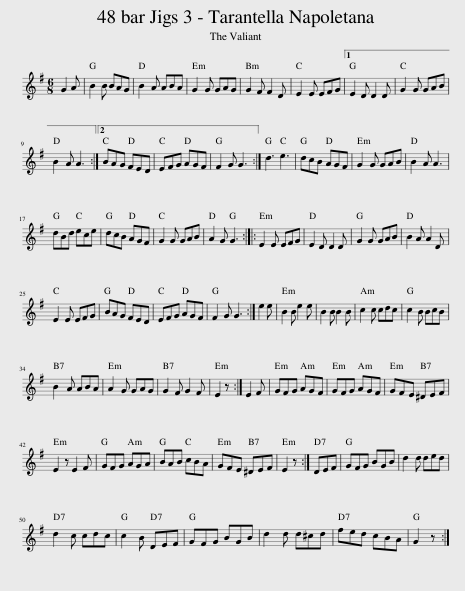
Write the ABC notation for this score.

X:1
L:1/8
M:6/8
I:linebreak $
K:G
V:1 treble
V:1
 G2 A | B2 B BAG | B2 A ABA | G2 G GAG | G2 F F2 D | %5
 E2 E EFG |1 E2 D D2 D | G2 G GAB |$ B2 A A3 :|2 BAG FED | %10
 EFG AGF | F2 G G3 :| d3 e3 | dcB AGF | G2 G GAB | %15
 B2 A A3 |$ dBd ece | dcB AGF | G2 G GAB | A2 G G3 :: %20
 E2 E EFG | E2 D D2 D | G2 G GAB | B2 A A2 D |$ E2 E EFG | %25
 BAG FED | EFG AGF | F2 G G3 :| e2 e | B2 B e2 e | %30
 B2 B B2 B | c2 c cdc | c2 B BcB |$ B2 A ABA | A2 G GAG | %35
 G2 F G2 F | E2 z :| E2 F | GFG AGF | GFG AGF | %40
 GFE ^DEF |$ E2 z E2 F | GFG AGA | BAB cBA | GFE ^DEF | %45
 E2 z :| DEF | GFG BGB | d2 d ded |$ d2 c cdc | %50
 c2 B DEF | GFG BGB | d2 d d^cd | fed cBA | G2 z :| %55
